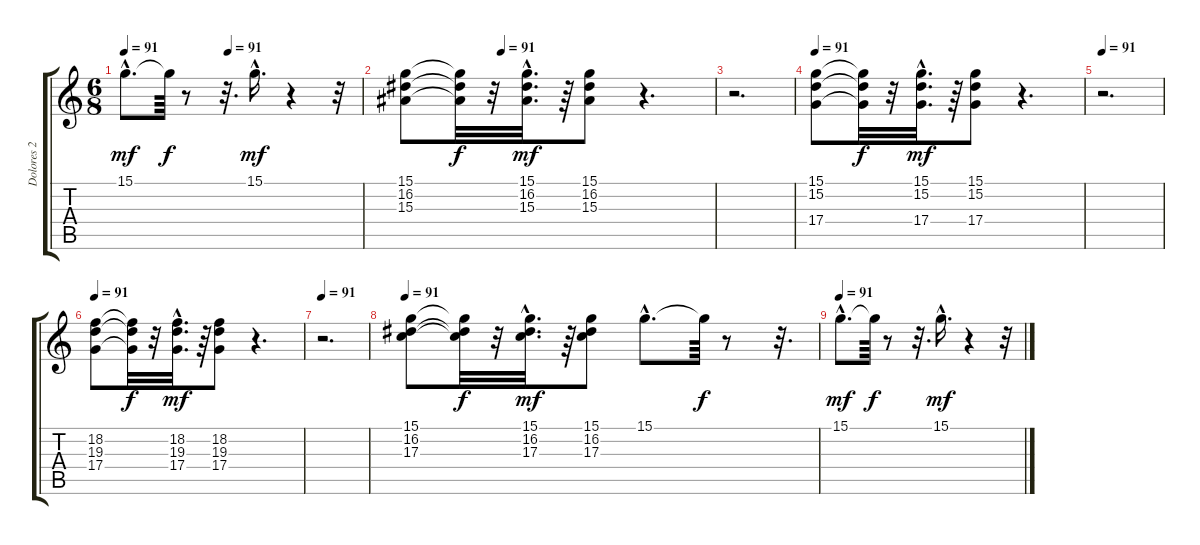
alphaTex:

\track ("Dolores 2" "Dolores 2") {instrument pad3polysynth}
\staff {score tabs}
\tuning (E4 B3 G3 D3 A2 E2) {hide}
\ts (6 8)
\tempo 91
\tempo (91 0.4375)
\clef g2
\ks c
15.1{hac}.8{d dy mf} 15.1{t}.64{dy f} r.8 r.32{d} 15.1{hac}.16{d dy mf} r.4 r.32 |
\tempo (91 0.3125)
(15.1 16.2 15.3).8 (15.1{t} 16.2{t} 15.3{t}).32{dy f} r.32 (15.1{hac} 16.2{hac} 15.3{hac}).32{d dy mf} r.64 (15.1 16.2 15.3).8 r.4{d} |
r.2{d} |
\tempo 91
(15.1 15.2 17.4).8 (15.1{t} 15.2{t} 17.4{t}).32{dy f} r.32 (15.1{hac} 15.2{hac} 17.4{hac}).32{d dy mf} r.64 (15.1 15.2 17.4).8 r.4{d} |
\tempo 91
r.2{d} |
\tempo 91
(18.2 19.3 17.4).8 (18.2{t} 19.3{t} 17.4{t}).32{dy f} r.32 (18.2{hac} 19.3{hac} 17.4{hac}).32{d dy mf} r.64 (18.2 19.3 17.4).8 r.4{d} |
\tempo 91
r.2{d} |
\tempo 91
(15.1 16.2 17.3).8 (15.1{t} 16.2{t} 17.3{t}).32{dy f} r.32 (15.1{hac} 16.2{hac} 17.3{hac}).32{d dy mf} r.64 (15.1 16.2 17.3).8 15.1{hac}.8{d} 15.1{t}.64{dy f} r.8 r.32{d} |
\tempo 91
15.1{hac}.8{d dy mf} 15.1{t}.64{dy f} r.8 r.32{d} 15.1{hac}.16{d dy mf} r.4 r.32
